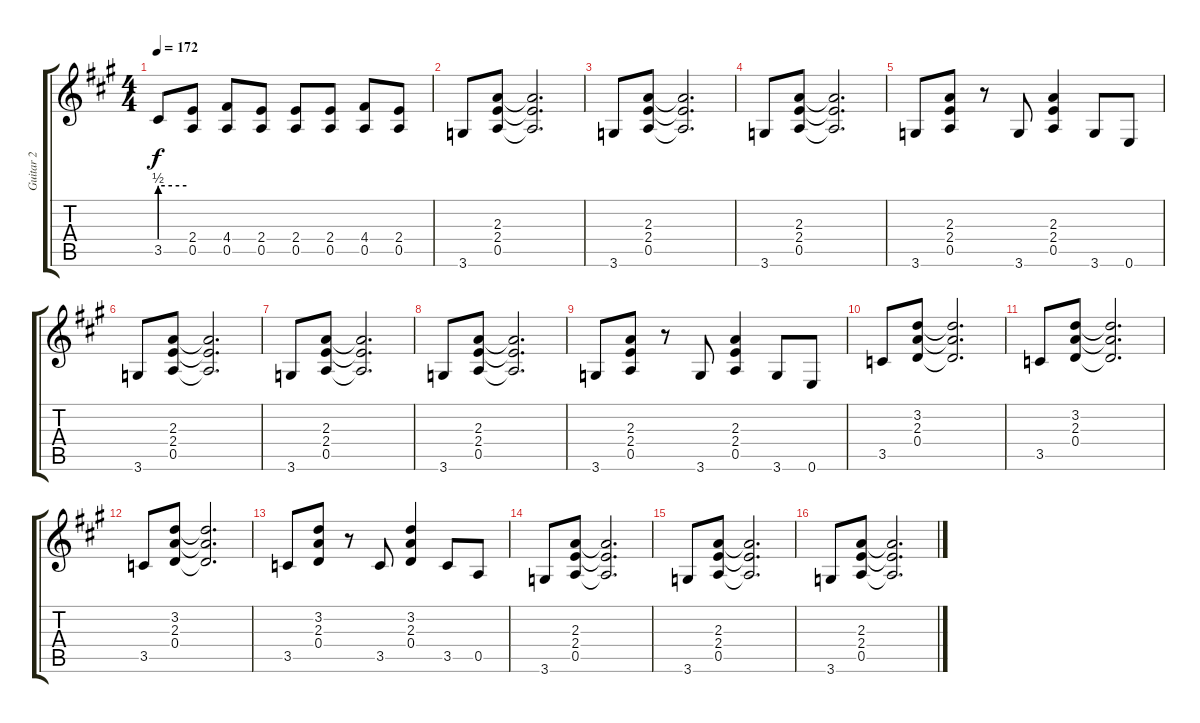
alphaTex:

\track ("Guitar 2" "Guitar 2") {instrument distortionguitar}
\staff {score tabs}
\tuning (E4 B3 G3 D3 A2 E2) {hide}
\ts (4 4)
\tempo 172
\clef g2
\ks a
3.5{be (hold 0 2 60 2) t}.8{dy f} (2.4 0.5).8 (4.4 0.5).8 (2.4 0.5).8 (2.4 0.5).8 (2.4 0.5).8 (4.4 0.5).8 (2.4 0.5).8 |
3.6.8 (2.3 2.4 0.5).8 (2.3{t} 2.4{t} 0.5{t}).2{d} |
3.6.8 (2.3 2.4 0.5).8 (2.3{t} 2.4{t} 0.5{t}).2{d} |
3.6.8 (2.3 2.4 0.5).8 (2.3{t} 2.4{t} 0.5{t}).2{d} |
3.6.8 (2.3 2.4 0.5).8 r.8 3.6.8 (2.3 2.4 0.5).4 3.6.8 0.6.8 |
3.6.8 (2.3 2.4 0.5).8 (2.3{t} 2.4{t} 0.5{t}).2{d} |
3.6.8 (2.3 2.4 0.5).8 (2.3{t} 2.4{t} 0.5{t}).2{d} |
3.6.8 (2.3 2.4 0.5).8 (2.3{t} 2.4{t} 0.5{t}).2{d} |
3.6.8 (2.3 2.4 0.5).8 r.8 3.6.8 (2.3 2.4 0.5).4 3.6.8 0.6.8 |
3.5.8 (3.2 2.3 0.4).8 (3.2{t} 2.3{t} 0.4{t}).2{d} |
3.5.8 (3.2 2.3 0.4).8 (3.2{t} 2.3{t} 0.4{t}).2{d} |
3.5.8 (3.2 2.3 0.4).8 (3.2{t} 2.3{t} 0.4{t}).2{d} |
3.5.8 (3.2 2.3 0.4).8 r.8 3.5.8 (3.2 2.3 0.4).4 3.5.8 0.5.8 |
3.6.8 (2.3 2.4 0.5).8 (2.3{t} 2.4{t} 0.5{t}).2{d} |
3.6.8 (2.3 2.4 0.5).8 (2.3{t} 2.4{t} 0.5{t}).2{d} |
3.6.8 (2.3 2.4 0.5).8 (2.3{t} 2.4{t} 0.5{t}).2{d}
